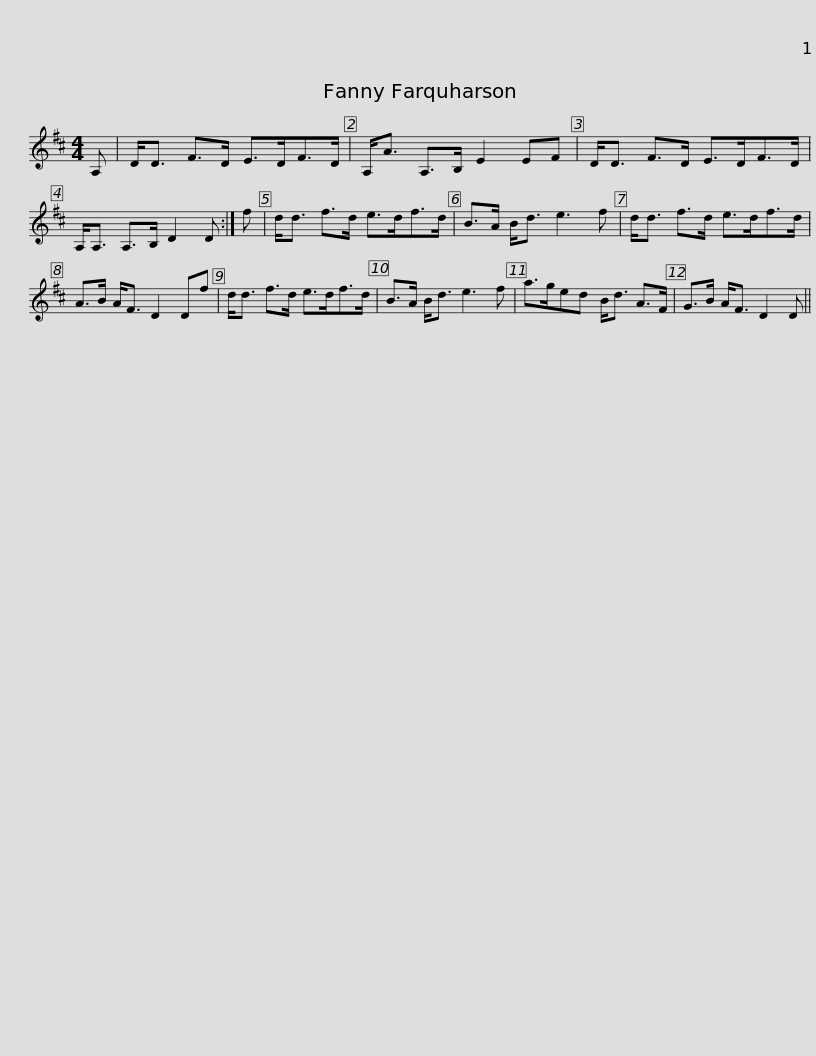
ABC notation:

X:1
L:1/8
M:4/4
I:linebreak $
K:D
V:1 treble
V:1
 A, | D<D F>D E>DF>D | A,<A A,>B, E2 EF | D<D F>D E>DF>D | A,<A, A,>B, D2 D :| %5
 f |$ d<d f>d e>df>d | B>A B<d e3 f | d<d f>d e>df>d | A>B A<F D2 Df | %10
 d<d f>d e>df>d |$ B>A B<d e3 f | a>ged B<d A>F | G>B A<F D2 D || %14
